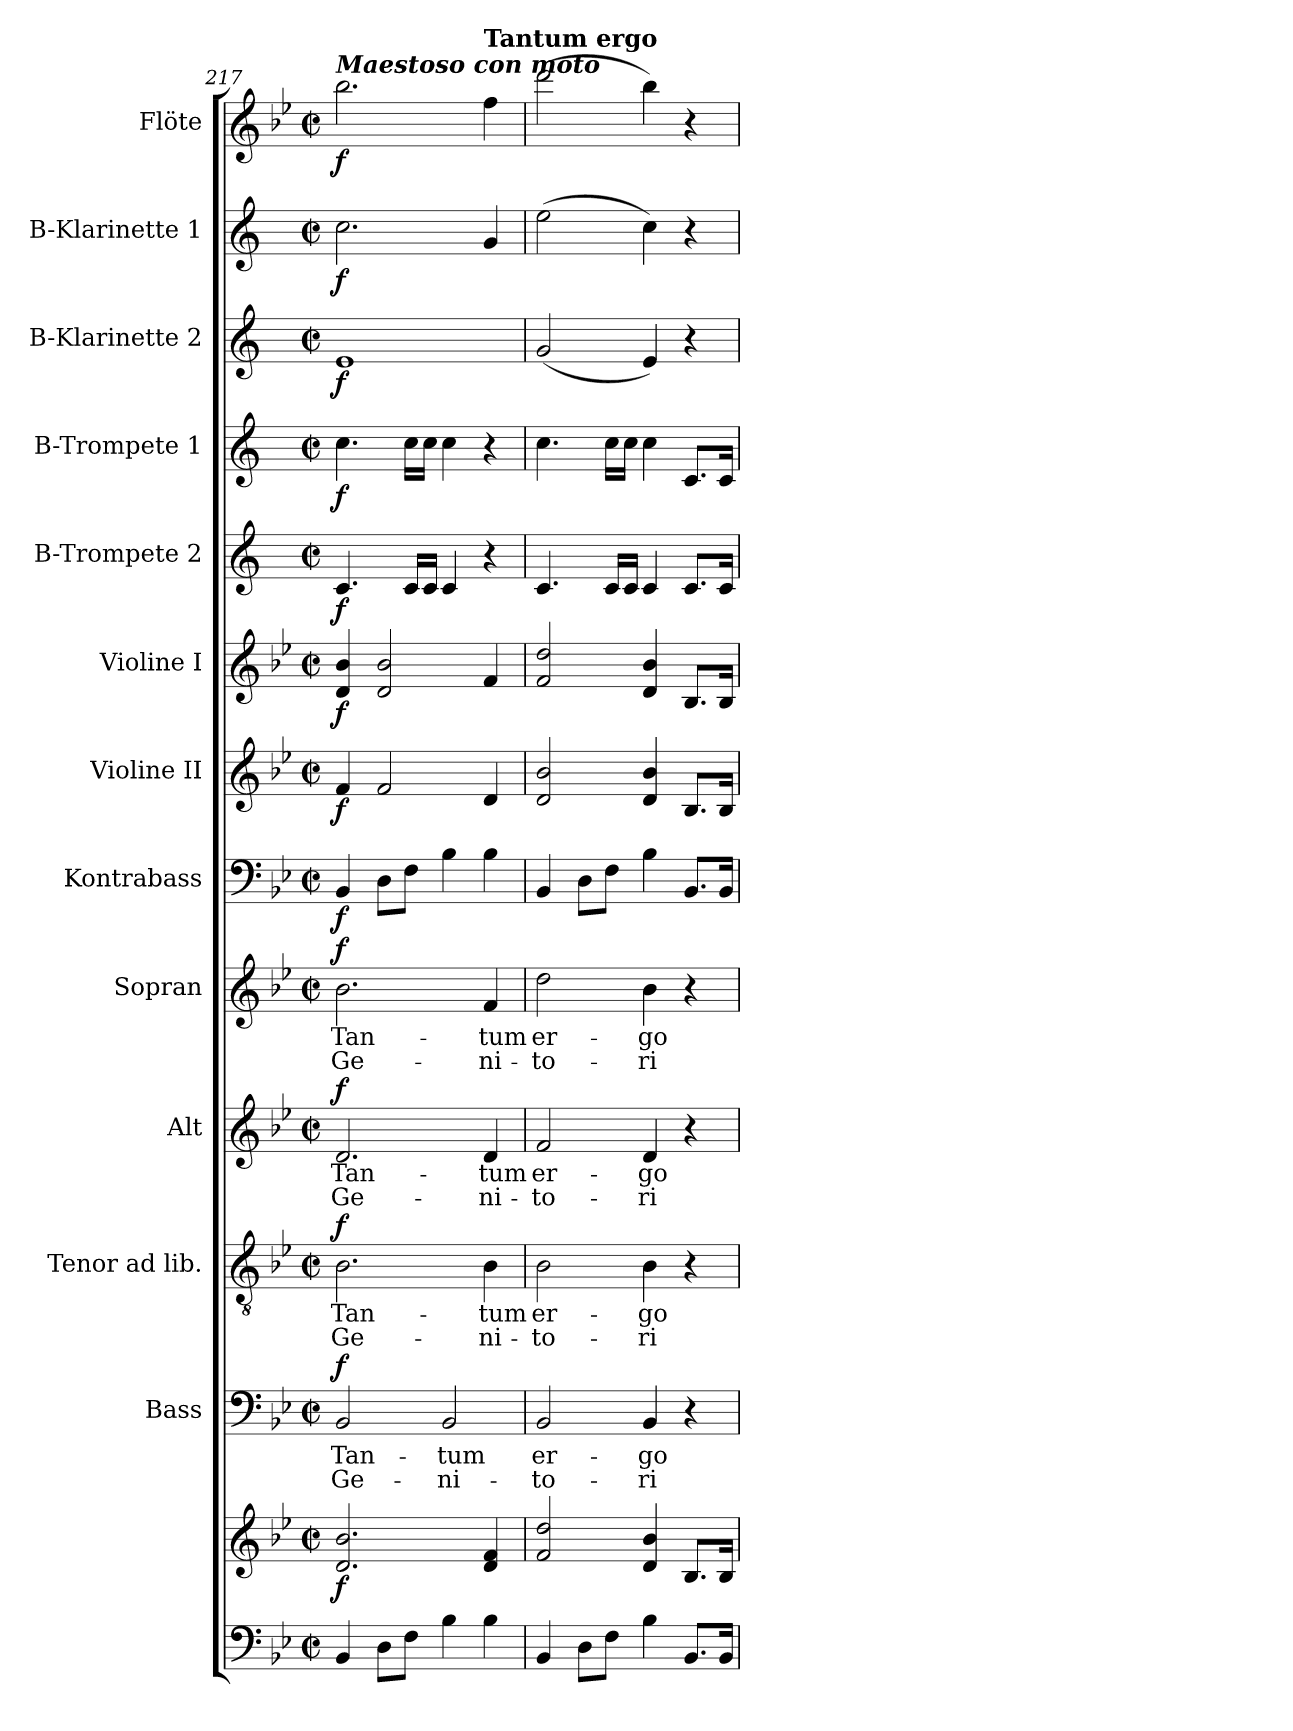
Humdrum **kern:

**kern	**kern	**dynam	**kern	**text	**text	**dynam	**kern	**text	**text	**dynam	**kern	**text	**text	**dynam	**kern	**text	**text	**dynam	**kern	**dynam	**kern	**dynam	**kern	**dynam	**kern	**dynam	**kern	**dynam	**kern	**dynam	**kern	**dynam	**kern	**dynam
*part13	*part13	*part13	*part12	*part12	*part12	*part12	*part11	*part11	*part11	*part11	*part10	*part10	*part10	*part10	*part9	*part9	*part9	*part9	*part8	*part8	*part7	*part7	*part6	*part6	*part5	*part5	*part4	*part4	*part3	*part3	*part2	*part2	*part1	*part1
*staff14	*staff13	*staff13/14	*staff12	*staff12	*staff12	*staff12	*staff11	*staff11	*staff11	*staff11	*staff10	*staff10	*staff10	*staff10	*staff9	*staff9	*staff9	*staff9	*staff8	*staff8	*staff7	*staff7	*staff6	*staff6	*staff5	*staff5	*staff4	*staff4	*staff3	*staff3	*staff2	*staff2	*staff1	*staff1
*	*	*	*I"Bass	*	*	*	*I"Tenor ad lib.	*	*	*	*I"Alt	*	*	*	*I"Sopran	*	*	*	*I"Kontrabass	*	*I"Violine II	*	*I"Violine I	*	*I"B-Trompete 2	*	*I"B-Trompete 1	*	*I"B-Klarinette 2	*	*I"B-Klarinette 1	*	*I"Flöte	*
*	*	*	*I'B.	*	*	*	*I'T.	*	*	*	*I'A.	*	*	*	*I'S.	*	*	*	*I'Kb.	*	*I'Vl. II	*	*I'Vl. I	*	*I'B Trp. 2	*	*I'B Trp. 1	*	*I'B Kl. 2	*	*I'B Kl. 1	*	*I'Fl.	*
!!LO:PB:g=z
*clefF4	*clefG2	*	*clefF4	*	*	*	*clefGv2	*	*	*	*clefG2	*	*	*	*clefG2	*	*	*	*clefF4	*	*clefG2	*	*clefG2	*	*clefG2	*	*clefG2	*	*clefG2	*	*clefG2	*	*clefG2	*
*	*	*	*	*	*	*	*	*	*	*	*	*	*	*	*	*	*	*	*ITrd7c12	*	*	*	*	*	*ITrd1c2	*	*ITrd1c2	*	*ITrd1c2	*	*ITrd1c2	*	*	*
*k[b-e-]	*k[b-e-]	*	*k[b-e-]	*	*	*	*k[b-e-]	*	*	*	*k[b-e-]	*	*	*	*k[b-e-]	*	*	*	*k[b-e-]	*	*k[b-e-]	*	*k[b-e-]	*	*k[b-e-]	*	*k[b-e-]	*	*k[b-e-]	*	*k[b-e-]	*	*k[b-e-]	*
*B-:	*B-:	*	*B-:	*	*	*	*B-:	*	*	*	*B-:	*	*	*	*B-:	*	*	*	*B-:	*	*B-:	*	*B-:	*	*B-:	*	*B-:	*	*B-:	*	*B-:	*	*B-:	*
*M2/2	*M2/2	*	*M2/2	*	*	*	*M2/2	*	*	*	*M2/2	*	*	*	*M2/2	*	*	*	*M2/2	*	*M2/2	*	*M2/2	*	*M2/2	*	*M2/2	*	*M2/2	*	*M2/2	*	*M2/2	*
*met(c|)	*met(c|)	*	*met(c|)	*	*	*	*met(c|)	*	*	*	*met(c|)	*	*	*	*met(c|)	*	*	*	*met(c|)	*	*met(c|)	*	*met(c|)	*	*met(c|)	*	*met(c|)	*	*met(c|)	*	*met(c|)	*	*met(c|)	*
=217	=217	=217	=217	=217	=217	=217	=217	=217	=217	=217	=217	=217	=217	=217	=217	=217	=217	=217	=217	=217	=217	=217	=217	=217	=217	=217	=217	=217	=217	=217	=217	=217	=217	=217
!	!	!	!	!	!	!	!	!	!	!	!	!	!	!	!	!	!	!	!	!	!	!	!	!	!	!	!	!	!	!	!	!	!LO:TX:a:Bi:t=Maestoso con moto	!
!	!	!LO:DY:b	!	!LO:LY:b	!LO:LY:b	!LO:DY:a	!	!LO:LY:b	!LO:LY:b	!LO:DY:a	!	!LO:LY:b	!LO:LY:b	!LO:DY:a	!	!LO:LY:b	!LO:LY:b	!LO:DY:a	!	!LO:DY:b	!	!LO:DY:b	!	!LO:DY:b	!	!LO:DY:b	!	!LO:DY:b	!	!LO:DY:b	!	!LO:DY:b	!	!LO:DY:b
4BB-/	2.d/ 2.b-/	f	2BB-/	Tan-	Ge-	f	2.B-\	Tan-	Ge-	f	2.d/	Tan-	Ge-	f	2.b-\	Tan-	Ge-	f	4BBB-/	f	4f/	f	4d/ 4b-/	f	4.B-/	f	4.b-\	f	1d	f	2.b-\	f	2.bb-\	f
8D\L	.	.	.	.	.	.	.	.	.	.	.	.	.	.	.	.	.	.	8DD\L	.	2f/	.	2d/ 2b-/	.	.	.	.	.	.	.	.	.	.	.
8F\J	.	.	.	.	.	.	.	.	.	.	.	.	.	.	.	.	.	.	8FF\J	.	.	.	.	.	16B-/LL	.	16b-\LL	.	.	.	.	.	.	.
.	.	.	.	.	.	.	.	.	.	.	.	.	.	.	.	.	.	.	.	.	.	.	.	.	16B-/JJ	.	16b-\JJ	.	.	.	.	.	.	.
!	!	!	!	!LO:LY:b	!LO:LY:b	!	!	!	!	!	!	!	!	!	!	!	!	!	!	!	!	!	!	!	!	!	!	!	!	!	!	!	!	!
4B-\	.	.	2BB-/	-tum	-ni-	.	.	.	.	.	.	.	.	.	.	.	.	.	4BB-\	.	.	.	.	.	4B-/	.	4b-\	.	.	.	.	.	.	.
!	!	!	!	!	!	!	!	!	!	!	!	!	!	!	!	!	!	!	!	!	!	!	!	!	!	!	!	!	!	!	!	!	!LO:TX:a:B:t=Tantum ergo	!
!	!	!	!	!	!	!	!	!LO:LY:b	!LO:LY:b	!	!	!LO:LY:b	!LO:LY:b	!	!	!LO:LY:b	!LO:LY:b	!	!	!	!	!	!	!	!	!	!	!	!	!	!	!	!	!
4B-\	4d/ 4f/	.	.	.	.	.	4B-\	-tum	-ni-	.	4d/	-tum	-ni-	.	4f/	-tum	-ni-	.	4BB-\	.	4d/	.	4f/	.	4r	.	4r	.	.	.	4f/	.	4ff\	.
=218	=218	=218	=218	=218	=218	=218	=218	=218	=218	=218	=218	=218	=218	=218	=218	=218	=218	=218	=218	=218	=218	=218	=218	=218	=218	=218	=218	=218	=218	=218	=218	=218	=218	=218
!	!	!	!	!LO:LY:b	!LO:LY:b	!	!	!LO:LY:b	!LO:LY:b	!	!	!LO:LY:b	!LO:LY:b	!	!	!LO:LY:b	!LO:LY:b	!	!	!	!	!	!	!	!	!	!	!	!	!	!	!	!	!
4BB-/	2f/ 2dd/	.	2BB-/	er-	-to-	.	2B-\	er-	-to-	.	2f/	er-	-to-	.	2dd\	er-	-to-	.	4BBB-/	.	2d/ 2b-/	.	2f/ 2dd/	.	4.B-/	.	4.b-\	.	(<2f/	.	(>2dd\	.	(>2ddd\	.
8D\L	.	.	.	.	.	.	.	.	.	.	.	.	.	.	.	.	.	.	8DD\L	.	.	.	.	.	.	.	.	.	.	.	.	.	.	.
8F\J	.	.	.	.	.	.	.	.	.	.	.	.	.	.	.	.	.	.	8FF\J	.	.	.	.	.	16B-/LL	.	16b-\LL	.	.	.	.	.	.	.
.	.	.	.	.	.	.	.	.	.	.	.	.	.	.	.	.	.	.	.	.	.	.	.	.	16B-/JJ	.	16b-\JJ	.	.	.	.	.	.	.
!	!	!	!	!LO:LY:b	!LO:LY:b	!	!	!LO:LY:b	!LO:LY:b	!	!	!LO:LY:b	!LO:LY:b	!	!	!LO:LY:b	!LO:LY:b	!	!	!	!	!	!	!	!	!	!	!	!	!	!	!	!	!
4B-\	4d/ 4b-/	.	4BB-/	-go	-ri	.	4B-\	-go	-ri	.	4d/	-go	-ri	.	4b-\	-go	-ri	.	4BB-\	.	4d/ 4b-/	.	4d/ 4b-/	.	4B-/	.	4b-\	.	4d/)	.	4b-\)	.	4bb-\)	.
8.BB-/L	8.B-/L	.	4r	.	.	.	4r	.	.	.	4r	.	.	.	4r	.	.	.	8.BBB-/L	.	8.B-/L	.	8.B-/L	.	8.B-/L	.	8.B-/L	.	4r	.	4r	.	4r	.
16BB-/Jk	16B-/Jk	.	.	.	.	.	.	.	.	.	.	.	.	.	.	.	.	.	16BBB-/Jk	.	16B-/Jk	.	16B-/Jk	.	16B-/Jk	.	16B-/Jk	.	.	.	.	.	.	.
=	=	=	=	=	=	=	=	=	=	=	=	=	=	=	=	=	=	=	=	=	=	=	=	=	=	=	=	=	=	=	=	=	=	=
*-	*-	*-	*-	*-	*-	*-	*-	*-	*-	*-	*-	*-	*-	*-	*-	*-	*-	*-	*-	*-	*-	*-	*-	*-	*-	*-	*-	*-	*-	*-	*-	*-	*-	*-
